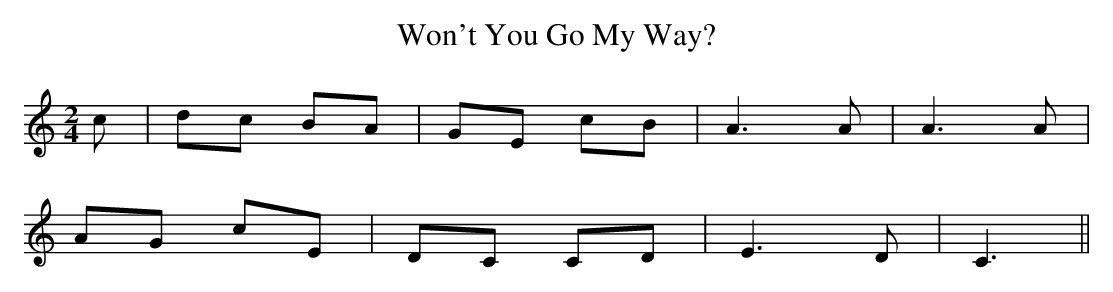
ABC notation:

X:1
T:Won't You Go My Way?
M:2/4
L:1/8
K:C
c|\
dc BA|GE cB|A3 A|A3 A|
AG cE|DC CD|E3 D|C3 ||
